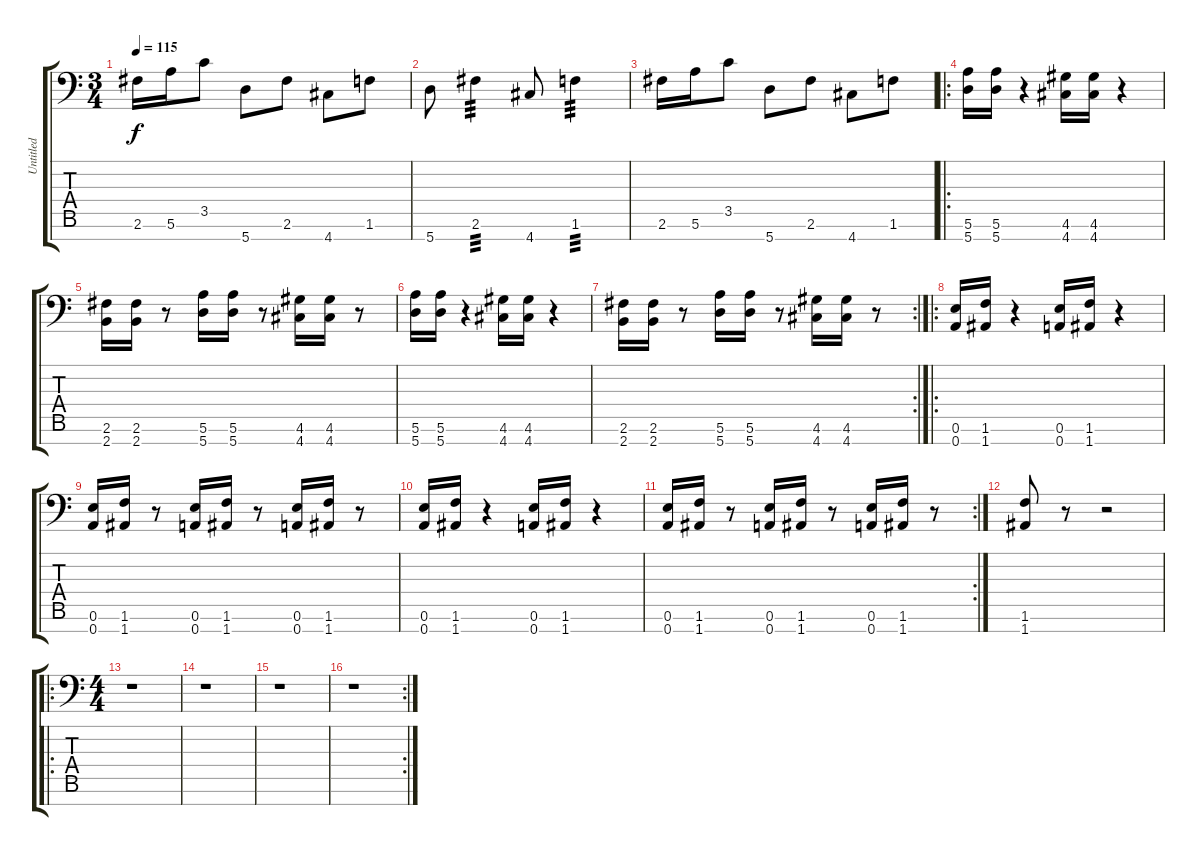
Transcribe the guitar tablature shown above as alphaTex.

\track ("Untitled" "Untitled") {instrument distortionguitar}
\staff {score tabs}
\tuning (E4 B3 G3 D3 A2 E2 A1) {hide}
\ts (3 4)
\tempo 115
\clef f4
\ks c
2.6.16{dy f} 5.6.16 3.5.8 5.7.8 2.6.8 4.7.8 1.6.8 |
5.7.8 2.6.4{tp 3} 4.7.8 1.6.4{tp 3} |
2.6.16 5.6.16 3.5.8 5.7.8 2.6.8 4.7.8 1.6.8 |
\ro
(5.6 5.7).16 (5.6 5.7).16 r.4 (4.6 4.7).16 (4.6 4.7).16 r.4 |
(2.6 2.7).16 (2.6 2.7).16 r.8 (5.6 5.7).16 (5.6 5.7).16 r.8 (4.6 4.7).16 (4.6 4.7).16 r.8 |
(5.6 5.7).16 (5.6 5.7).16 r.4 (4.6 4.7).16 (4.6 4.7).16 r.4 |
\rc 2
(2.6 2.7).16 (2.6 2.7).16 r.8 (5.6 5.7).16 (5.6 5.7).16 r.8 (4.6 4.7).16 (4.6 4.7).16 r.8 |
\ro
(0.6 0.7).16 (1.6 1.7).16 r.4 (0.6 0.7).16 (1.6 1.7).16 r.4 |
(0.6 0.7).16 (1.6 1.7).16 r.8 (0.6 0.7).16 (1.6 1.7).16 r.8 (0.6 0.7).16 (1.6 1.7).16 r.8 |
(0.6 0.7).16 (1.6 1.7).16 r.4 (0.6 0.7).16 (1.6 1.7).16 r.4 |
\rc 2
(0.6 0.7).16 (1.6 1.7).16 r.8 (0.6 0.7).16 (1.6 1.7).16 r.8 (0.6 0.7).16 (1.6 1.7).16 r.8 |
(1.6 1.7).8 r.8 r.2 |
\ro
\ts (4 4)
r.1 |
r.1 |
r.1 |
\rc 2
r.1
